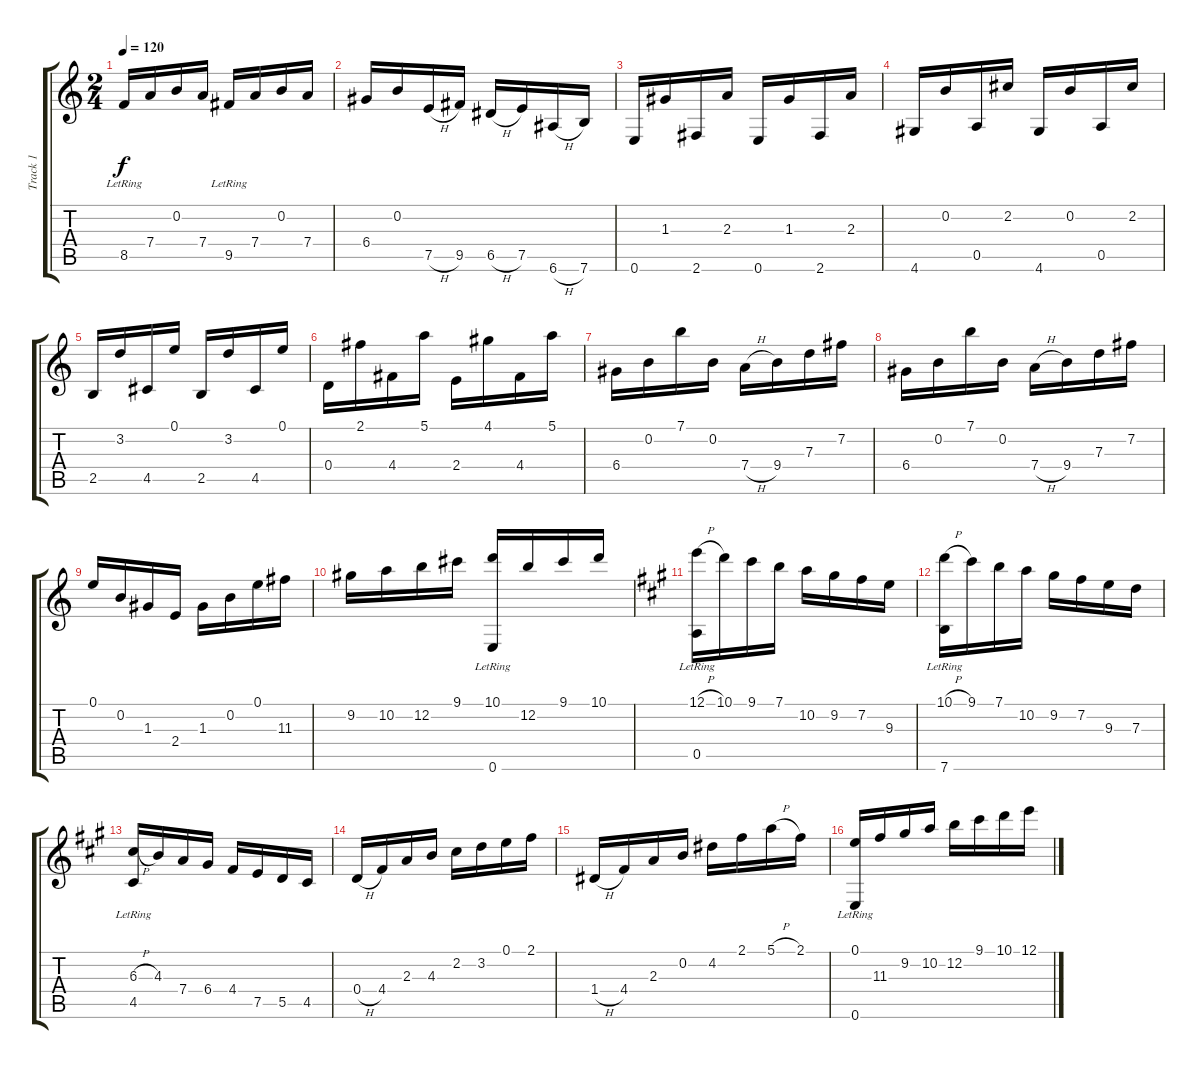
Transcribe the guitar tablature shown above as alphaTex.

\track ("Track 1" "Track 1") {instrument acousticguitarnylon}
\staff {score tabs}
\tuning (E4 B3 G3 D3 A2 E2) {hide}
\ts (2 4)
\tempo 120
\clef g2
\ks c
8.5{lr}.16{dy f} 7.4.16 0.2.16 7.4.16 9.5{lr}.16 7.4.16 0.2.16 7.4.16 |
6.4.16 0.2.16 7.5{h}.16 9.5.16 6.5{h}.16 7.5.16 6.6{h}.16 7.6.16 |
0.6.16 1.3.16 2.6.16 2.3.16 0.6.16 1.3.16 2.6.16 2.3.16 |
4.6.16 0.2.16 0.5.16 2.2.16 4.6.16 0.2.16 0.5.16 2.2.16 |
2.5.16 3.2.16 4.5.16 0.1.16 2.5.16 3.2.16 4.5.16 0.1.16 |
0.4.16 2.1.16 4.4.16 5.1.16 2.4.16 4.1.16 4.4.16 5.1.16 |
6.4.16 0.2.16 7.1.16 0.2.16 7.4{h}.16 9.4.16 7.3.16 7.2.16 |
6.4.16 0.2.16 7.1.16 0.2.16 7.4{h}.16 9.4.16 7.3.16 7.2.16 |
0.1.16 0.2.16 1.3.16 2.4.16 1.3.16 0.2.16 0.1.16 11.3.16 |
9.2.16 10.2.16 12.2.16 9.1.16 (10.1 0.6{lr}).16 12.2.16 9.1.16 10.1.16 |
\ks a
(12.1{h} 0.5{lr}).16 10.1.16 9.1.16 7.1.16 10.2.16 9.2.16 7.2.16 9.3.16 |
(10.1{h} 7.6{lr}).16 9.1.16 7.1.16 10.2.16 9.2.16 7.2.16 9.3.16 7.3.16 |
(6.3{h} 4.5{lr}).16 4.3.16 7.4.16 6.4.16 4.4.16 7.5.16 5.5.16 4.5.16 |
0.4{h}.16 4.4.16 2.3.16 4.3.16 2.2.16 3.2.16 0.1.16 2.1.16 |
1.4{h}.16 4.4.16 2.3.16 0.2.16 4.2.16 2.1.16 5.1{h}.16 2.1.16 |
(0.1 0.6{lr}).16 11.3.16 9.2.16 10.2.16 12.2.16 9.1.16 10.1.16 12.1.16
